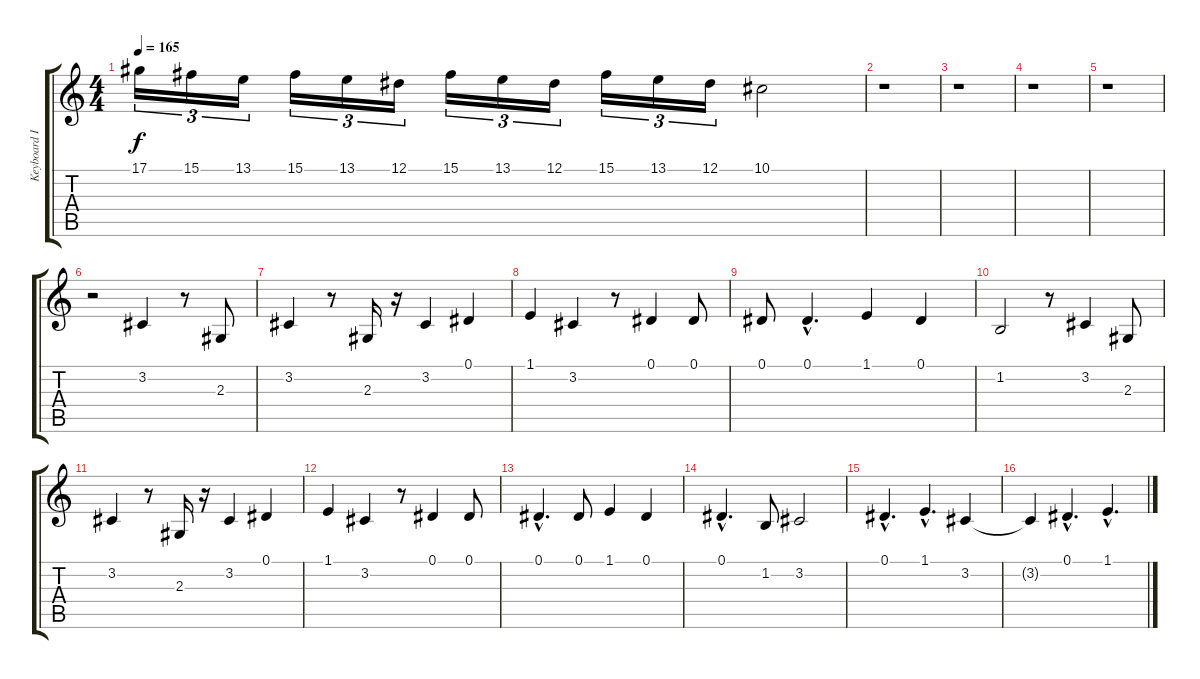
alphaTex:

\track ("Keyboard II" "Keyboard I") {instrument lead1square}
\staff {score tabs}
\tuning (Eb4 Bb3 Gb3 Db3 Ab2 Eb2) {hide}
\ts (4 4)
\tempo 165
\clef g2
\ks c
17.1.16{tu (3 2) dy f} 15.1.16{tu (3 2)} 13.1.16{tu (3 2)} 15.1.16{tu (3 2)} 13.1.16{tu (3 2)} 12.1.16{tu (3 2)} 15.1.16{tu (3 2)} 13.1.16{tu (3 2)} 12.1.16{tu (3 2)} 15.1.16{tu (3 2)} 13.1.16{tu (3 2)} 12.1.16{tu (3 2)} 10.1.2{volume 16 balance 11} |
r.1 |
r.1 |
r.1 |
r.1 |
r.2 3.2.4 r.8 2.3.8{volume 13 balance 8} |
3.2.4 r.8 2.3.16 r.16 3.2.4 0.1.4 |
1.1.4 3.2.4 r.8 0.1.4 0.1.8 |
0.1.8 0.1{hac}.4{d} 1.1.4 0.1.4 |
1.2.2 r.8 3.2.4 2.3.8 |
3.2.4 r.8 2.3.16 r.16 3.2.4 0.1.4 |
1.1.4 3.2.4 r.8 0.1.4 0.1.8 |
0.1{hac}.4{d} 0.1.8 1.1.4 0.1.4 |
0.1{hac}.4{d} 1.2.8 3.2.2 |
0.1{hac}.4{d} 1.1{hac}.4{d} 3.2.4 |
3.2{t}.4 0.1{hac}.4{d} 1.1{hac}.4{d}
